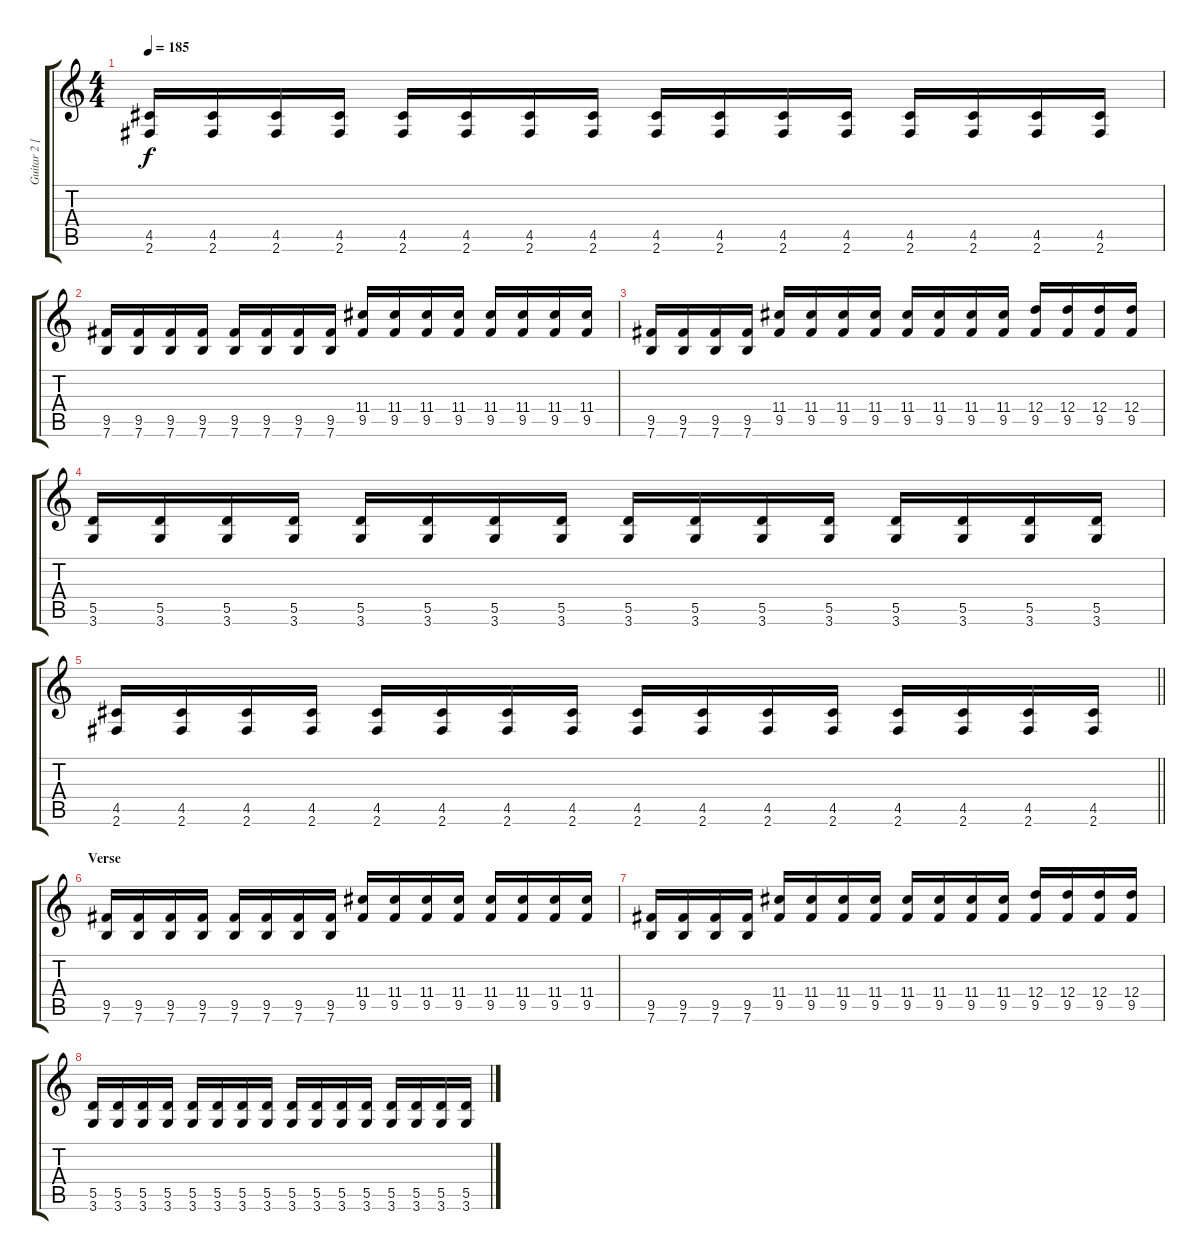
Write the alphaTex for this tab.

\track ("Guitar 2 [Right]" "Guitar 2 [") {instrument overdrivenguitar}
\staff {score tabs}
\tuning (E4 B3 G3 D3 A2 E2) {hide}
\ts (4 4)
\tempo 185
\clef g2
\ks c
(4.5 2.6).16{dy f} (4.5 2.6).16 (4.5 2.6).16 (4.5 2.6).16 (4.5 2.6).16 (4.5 2.6).16 (4.5 2.6).16 (4.5 2.6).16 (4.5 2.6).16 (4.5 2.6).16 (4.5 2.6).16 (4.5 2.6).16 (4.5 2.6).16 (4.5 2.6).16 (4.5 2.6).16 (4.5 2.6).16 |
(9.5 7.6).16 (9.5 7.6).16 (9.5 7.6).16 (9.5 7.6).16 (9.5 7.6).16 (9.5 7.6).16 (9.5 7.6).16 (9.5 7.6).16 (11.4 9.5).16 (11.4 9.5).16 (11.4 9.5).16 (11.4 9.5).16 (11.4 9.5).16 (11.4 9.5).16 (11.4 9.5).16 (11.4 9.5).16 |
(9.5 7.6).16 (9.5 7.6).16 (9.5 7.6).16 (9.5 7.6).16 (11.4 9.5).16 (11.4 9.5).16 (11.4 9.5).16 (11.4 9.5).16 (11.4 9.5).16 (11.4 9.5).16 (11.4 9.5).16 (11.4 9.5).16 (12.4 9.5).16 (12.4 9.5).16 (12.4 9.5).16 (12.4 9.5).16 |
(5.5 3.6).16 (5.5 3.6).16 (5.5 3.6).16 (5.5 3.6).16 (5.5 3.6).16 (5.5 3.6).16 (5.5 3.6).16 (5.5 3.6).16 (5.5 3.6).16 (5.5 3.6).16 (5.5 3.6).16 (5.5 3.6).16 (5.5 3.6).16 (5.5 3.6).16 (5.5 3.6).16 (5.5 3.6).16 |
\barLineRight lightlight
(4.5 2.6).16 (4.5 2.6).16 (4.5 2.6).16 (4.5 2.6).16 (4.5 2.6).16 (4.5 2.6).16 (4.5 2.6).16 (4.5 2.6).16 (4.5 2.6).16 (4.5 2.6).16 (4.5 2.6).16 (4.5 2.6).16 (4.5 2.6).16 (4.5 2.6).16 (4.5 2.6).16 (4.5 2.6).16 |
\section ("" "Verse")
(9.5 7.6).16 (9.5 7.6).16 (9.5 7.6).16 (9.5 7.6).16 (9.5 7.6).16 (9.5 7.6).16 (9.5 7.6).16 (9.5 7.6).16 (11.4 9.5).16 (11.4 9.5).16 (11.4 9.5).16 (11.4 9.5).16 (11.4 9.5).16 (11.4 9.5).16 (11.4 9.5).16 (11.4 9.5).16 |
(9.5 7.6).16 (9.5 7.6).16 (9.5 7.6).16 (9.5 7.6).16 (11.4 9.5).16 (11.4 9.5).16 (11.4 9.5).16 (11.4 9.5).16 (11.4 9.5).16 (11.4 9.5).16 (11.4 9.5).16 (11.4 9.5).16 (12.4 9.5).16 (12.4 9.5).16 (12.4 9.5).16 (12.4 9.5).16 |
(5.5 3.6).16 (5.5 3.6).16 (5.5 3.6).16 (5.5 3.6).16 (5.5 3.6).16 (5.5 3.6).16 (5.5 3.6).16 (5.5 3.6).16 (5.5 3.6).16 (5.5 3.6).16 (5.5 3.6).16 (5.5 3.6).16 (5.5 3.6).16 (5.5 3.6).16 (5.5 3.6).16 (5.5 3.6).16
